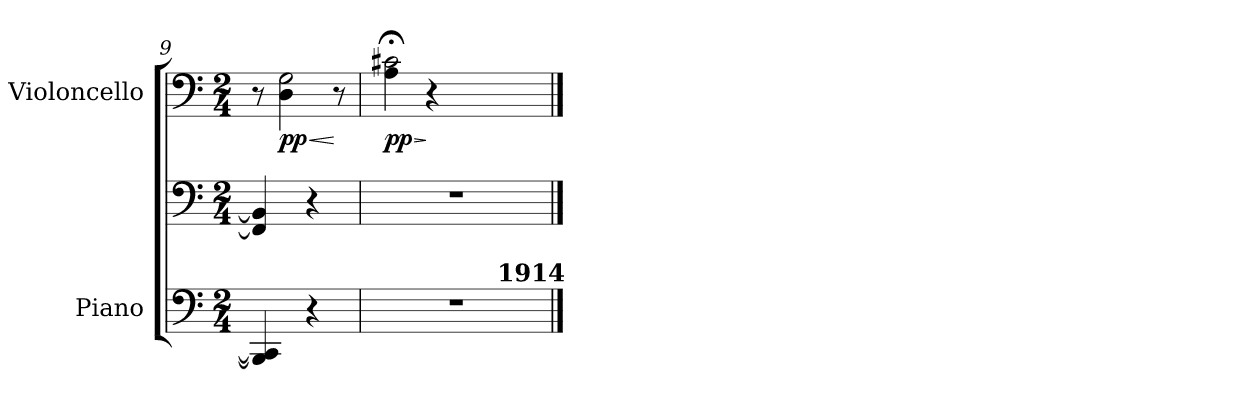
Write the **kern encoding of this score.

**kern	**kern	**kern	**dynam
*part2	*part2	*part1	*part1
*staff3	*staff2	*staff1	*staff1
*I"Piano	*	*I"Violoncello	*
*I'Pno.	*	*I'Vc.	*
*clefF4	*clefF4	*clefF4	*
*k[]	*k[]	*k[]	*
*M2/4	*M2/4	*M2/4	*
=9	=9	=9	=9
4BBB-i/] 4CCi]	4FF#i/] 4BBi]	8r	.
!	!	!LO:N:n=2:head=open	!LO:HP:b
.	.	4Di\ 4Gi	< pp
4r	4r	.	.
.	.	8r	[
=10	=10	=10	=10
!LO:N:vis=1	!LO:N:vis=1	!LO:N:n=2:head=open	!LO:HP:b
*^	*	*	*
2r	4ryy	2r	4Ai\; 4c#Xi;	> pp
.	8ryy	.	4r	]
.	16ryy	.	.	.
.	32ryy	.	.	.
.	64ryy	.	.	.
.	128...ryy	.	.	.
!	!LO:TX:a:B:t=1914	!	!	!
.	1024ryy	.	.	.
*v	*v	*	*	*
==	==	==	==
*-	*-	*-	*-
